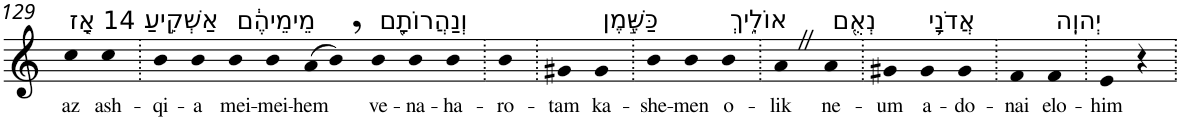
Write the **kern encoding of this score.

**kern	**text
*part1	*part1
*staff1	*staff1
*I"Piano	*
*I'Pno	*
!!LO:PB:g=z
*clefG2	*
*k[]	*
=129	=129
!LO:TX:a:t=14 אָ֚ז	!
!	!LO:LY:b
4cc	az
!LO:TX:a:t=אַשְׁקִ֣יעַ	!
!	!LO:LY:b
4cc	ash-
=130.	=130.
!	!LO:LY:b
4b	-qi-
!	!LO:LY:b
4b	-a
!LO:TX:a:t=מֵימֵיהֶ֔ם	!
!	!LO:LY:b
4b	mei-
!	!LO:LY:b
4b	-mei-
!	!LO:LY:b
(>8a	-hem
8b,)	.
!LO:TX:a:t=וְנַהֲרוֹתָ֖ם	!
!	!LO:LY:b
4b	ve-
!	!LO:LY:b
4b	-na-
!	!LO:LY:b
4b	-ha-
=131.	=131.
!	!LO:LY:b
4b	-ro-
=132.	=132.
!	!LO:LY:b
4g#X	-tam
!LO:TX:a:t=כַּשֶּׁ֣מֶן	!
!	!LO:LY:b
4g#	ka-
=133.	=133.
!	!LO:LY:b
4b	-she-
!	!LO:LY:b
4b	-men
!LO:TX:a:t=אוֹלִ֑יךְ	!
!	!LO:LY:b
4b	o-
=134.	=134.
!	!LO:LY:b
4aZ	-lik
!LO:TX:a:t=נְאֻ֖ם	!
!	!LO:LY:b
4a	ne-
=135.	=135.
!	!LO:LY:b
4g#X	-um
!LO:TX:a:t=אֲדֹנָ֥י	!
!	!LO:LY:b
4g#	a-
!	!LO:LY:b
4g#	-do-
=136.	=136.
!	!LO:LY:b
4f	-nai
!LO:TX:a:t=יְהוִֽה	!
!	!LO:LY:b
4f	elo-
=137.	=137.
!	!LO:LY:b
4e	-him
4r	.
=.	=.
*-	*-
